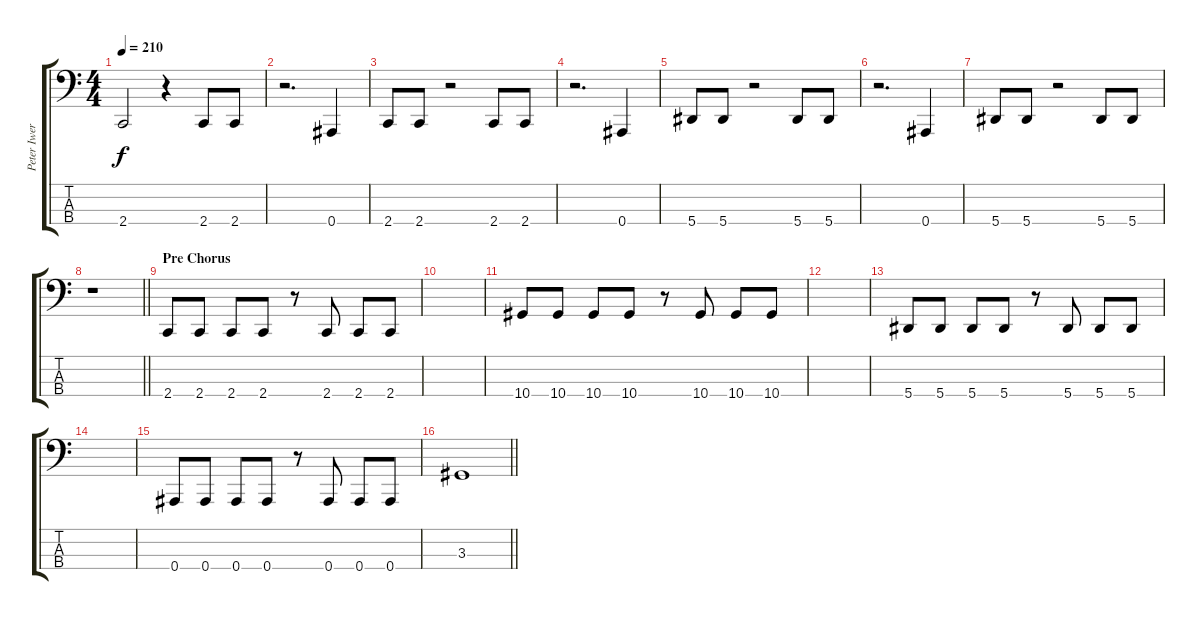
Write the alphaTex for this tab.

\track ("Peter Iwers" "Peter Iwer") {instrument electricbassfinger}
\staff {score tabs}
\tuning (Eb2 Bb1 F1 Bb0) {hide}
\ts (4 4)
\tempo 210
\clef f4
\ks c
2.4.2{dy f} r.4 2.4.8 2.4.8 |
r.2{d} 0.4.4 |
2.4.8 2.4.8 r.2 2.4.8 2.4.8 |
r.2{d} 0.4.4 |
5.4.8 5.4.8 r.2 5.4.8 5.4.8 |
r.2{d} 0.4.4 |
5.4.8 5.4.8 r.2 5.4.8 5.4.8 |
\barLineRight lightlight
r.1 |
\section ("" "Pre Chorus")
2.4.8 2.4.8 2.4.8 2.4.8 r.8 2.4.8 2.4.8 2.4.8 |
|
10.4.8 10.4.8 10.4.8 10.4.8 r.8 10.4.8 10.4.8 10.4.8 |
|
5.4.8 5.4.8 5.4.8 5.4.8 r.8 5.4.8 5.4.8 5.4.8 |
|
0.4.8 0.4.8 0.4.8 0.4.8 r.8 0.4.8 0.4.8 0.4.8 |
\barLineRight lightlight
3.3.1
